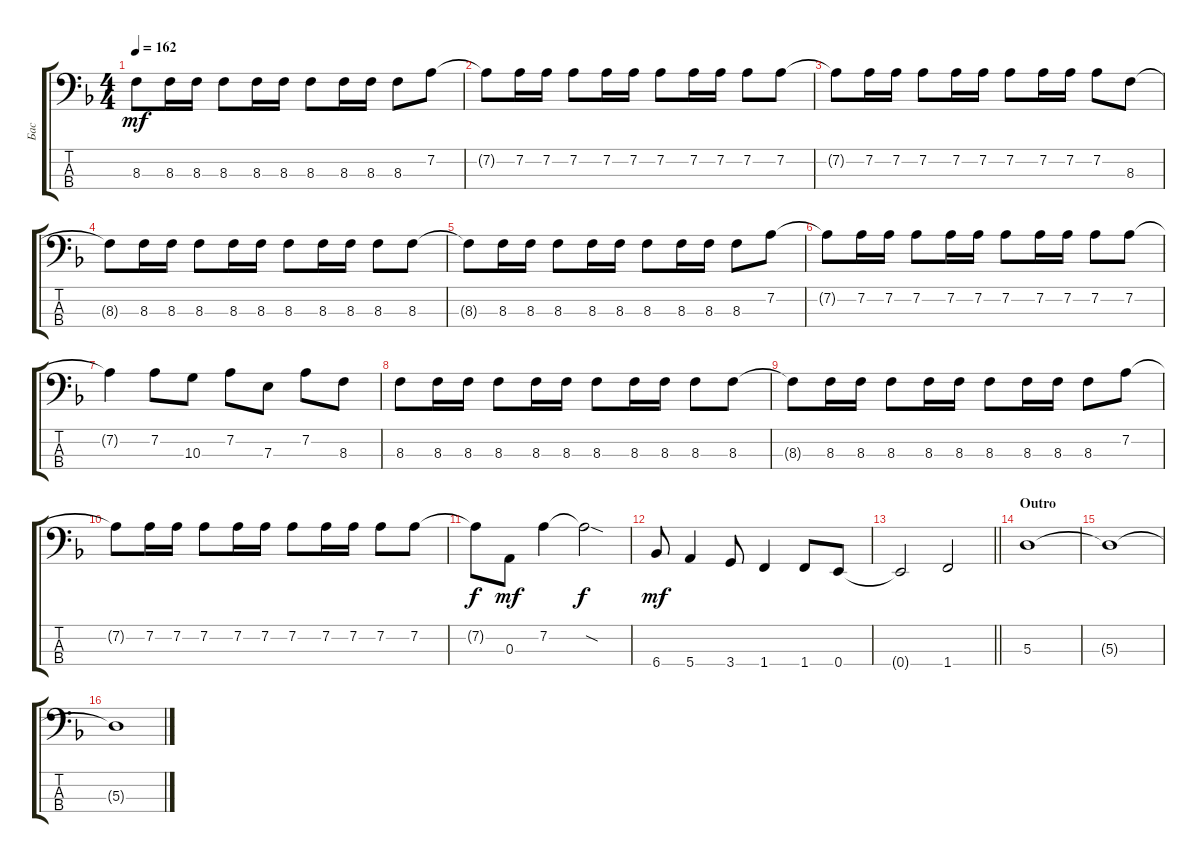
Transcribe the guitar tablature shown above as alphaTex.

\track ("Бас" "Бас") {instrument electricbassfinger}
\staff {score tabs}
\tuning (G2 D2 A1 E1) {hide}
\ts (4 4)
\tempo 162
\clef f4
\ks dminor
8.3{t}.8{dy mf} 8.3.16 8.3.16 8.3.8 8.3.16 8.3.16 8.3.8 8.3.16 8.3.16 8.3.8 7.2.8 |
7.2{t}.8 7.2.16 7.2.16 7.2.8 7.2.16 7.2.16 7.2.8 7.2.16 7.2.16 7.2.8 7.2.8 |
7.2{t}.8 7.2.16 7.2.16 7.2.8 7.2.16 7.2.16 7.2.8 7.2.16 7.2.16 7.2.8 8.3.8 |
8.3{t}.8 8.3.16 8.3.16 8.3.8 8.3.16 8.3.16 8.3.8 8.3.16 8.3.16 8.3.8 8.3.8 |
8.3{t}.8 8.3.16 8.3.16 8.3.8 8.3.16 8.3.16 8.3.8 8.3.16 8.3.16 8.3.8 7.2.8 |
7.2{t}.8 7.2.16 7.2.16 7.2.8 7.2.16 7.2.16 7.2.8 7.2.16 7.2.16 7.2.8 7.2.8 |
7.2{t}.4 7.2.8 10.3.8 7.2.8 7.3.8 7.2.8 8.3.8 |
8.3.8 8.3.16 8.3.16 8.3.8 8.3.16 8.3.16 8.3.8 8.3.16 8.3.16 8.3.8 8.3.8 |
8.3{t}.8 8.3.16 8.3.16 8.3.8 8.3.16 8.3.16 8.3.8 8.3.16 8.3.16 8.3.8 7.2.8 |
7.2{t}.8 7.2.16 7.2.16 7.2.8 7.2.16 7.2.16 7.2.8 7.2.16 7.2.16 7.2.8 7.2.8 |
7.2{t}.8{dy f} 0.3.8{dy mf} 7.2.4 7.2{sod t}.2{dy f} |
6.4.8{dy mf} 5.4.4 3.4.8 1.4.4 1.4.8 0.4.8 |
\barLineRight lightlight
0.4{t}.2 1.4.2 |
\section ("" "Outro")
5.3.1 |
5.3{t}.1{volume 0} |
5.3{t}.1
